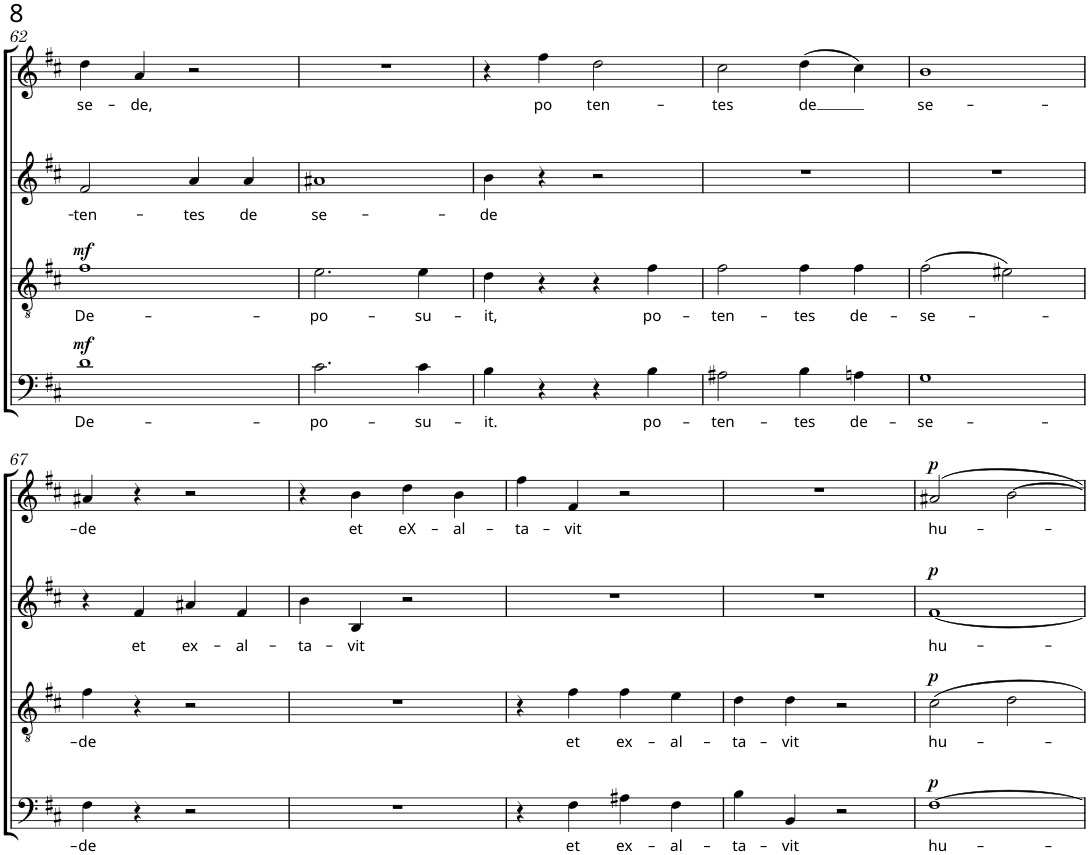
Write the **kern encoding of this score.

**kern	**text	**dynam	**kern	**text	**dynam	**kern	**text	**dynam	**kern	**text	**dynam
*part4	*part4	*part4	*part3	*part3	*part3	*part2	*part2	*part2	*part1	*part1	*part1
*staff4	*staff4	*staff4	*staff3	*staff3	*staff3	*staff2	*staff2	*staff2	*staff1	*staff1	*staff1
*I"Bass	*	*	*I"Tenor	*	*	*I"Alto	*	*	*I"Soprano	*	*
!!LO:PB:g=z
*clefF4	*	*	*clefGv2	*	*	*clefG2	*	*	*clefG2	*	*
*k[f#c#]	*	*	*k[f#c#]	*	*	*k[f#c#]	*	*	*k[f#c#]	*	*
*M4/4	*	*	*M4/4	*	*	*M4/4	*	*	*M4/4	*	*
*met(c)	*	*	*met(c)	*	*	*met(c)	*	*	*met(c)	*	*
=62	=62	=62	=62	=62	=62	=62	=62	=62	=62	=62	=62
!	!LO:LY:b	!LO:DY:a	!	!LO:LY:b	!LO:DY:a	!	!LO:LY:b	!	!	!LO:LY:b	!
1d	De-	mf	1f#	De-	mf	2f#/	-ten-	.	4dd\	se-	.
!	!	!	!	!	!	!	!	!	!	!LO:LY:b	!
.	.	.	.	.	.	.	.	.	4a/	-de,	.
!	!	!	!	!	!	!	!LO:LY:b	!	!	!	!
.	.	.	.	.	.	4a/	-tes	.	2r	.	.
!	!	!	!	!	!	!	!LO:LY:b	!	!	!	!
.	.	.	.	.	.	4a/	de	.	.	.	.
=63	=63	=63	=63	=63	=63	=63	=63	=63	=63	=63	=63
!	!LO:LY:b	!	!	!LO:LY:b	!	!	!LO:LY:b	!	!	!	!
2.c#\	-po-	.	2.e\	-po-	.	1a#X	se-	.	1r	.	.
!	!LO:LY:b	!	!	!LO:LY:b	!	!	!	!	!	!	!
4c#\	-su-	.	4e\	-su-	.	.	.	.	.	.	.
=64	=64	=64	=64	=64	=64	=64	=64	=64	=64	=64	=64
!	!LO:LY:b	!	!	!LO:LY:b	!	!	!LO:LY:b	!	!	!	!
4B\	-it.	.	4d\	-it,	.	4b\	-de	.	4r	.	.
!	!	!	!	!	!	!	!	!	!	!LO:LY:b	!
4r	.	.	4r	.	.	4r	.	.	4ff#\	po	.
!	!	!	!	!	!	!	!	!	!	!LO:LY:b	!
4r	.	.	4r	.	.	2r	.	.	2dd\	ten-	.
!	!LO:LY:b	!	!	!LO:LY:b	!	!	!	!	!	!	!
4B\	po-	.	4f#\	po-	.	.	.	.	.	.	.
=65	=65	=65	=65	=65	=65	=65	=65	=65	=65	=65	=65
!	!LO:LY:b	!	!	!LO:LY:b	!	!	!	!	!	!LO:LY:b	!
2A#X\	-ten-	.	2f#\	-ten-	.	1r	.	.	2cc#\	-tes	.
!	!LO:LY:b	!	!	!LO:LY:b	!	!	!	!	!	!LO:LY:b	!
4B\	-tes	.	4f#\	-tes	.	.	.	.	(4dd\	de	.
!	!LO:LY:b	!	!	!LO:LY:b	!	!	!	!	!	!	!
4An\	de-	.	4f#\	de-	.	.	.	.	4cc#\)	.	.
=66	=66	=66	=66	=66	=66	=66	=66	=66	=66	=66	=66
!	!LO:LY:b	!	!	!LO:LY:b	!	!	!	!	!	!LO:LY:b	!
1G	-se-	.	(2f#\	-se-	.	1r	.	.	1b	se-	.
.	.	.	2e#X\)	.	.	.	.	.	.	.	.
!!LO:LB:g=z
=67	=67	=67	=67	=67	=67	=67	=67	=67	=67	=67	=67
!	!LO:LY:b	!	!	!LO:LY:b	!	!	!	!	!	!LO:LY:b	!
4F#\	-de	.	4f#\	-de	.	4r	.	.	4a#X/	-de	.
!	!	!	!	!	!	!	!LO:LY:b	!	!	!	!
4r	.	.	4r	.	.	4f#/	et	.	4r	.	.
!	!	!	!	!	!	!	!LO:LY:b	!	!	!	!
2r	.	.	2r	.	.	4a#X/	ex-	.	2r	.	.
!	!	!	!	!	!	!	!LO:LY:b	!	!	!	!
.	.	.	.	.	.	4f#/	-al-	.	.	.	.
=68	=68	=68	=68	=68	=68	=68	=68	=68	=68	=68	=68
!	!	!	!	!	!	!	!LO:LY:b	!	!	!	!
1r	.	.	1r	.	.	4b\	-ta-	.	4r	.	.
!	!	!	!	!	!	!	!LO:LY:b	!	!	!LO:LY:b	!
.	.	.	.	.	.	4B/	-vit	.	4b\	et	.
!	!	!	!	!	!	!	!	!	!	!LO:LY:b	!
.	.	.	.	.	.	2r	.	.	4dd\	eX-	.
!	!	!	!	!	!	!	!	!	!	!LO:LY:b	!
.	.	.	.	.	.	.	.	.	4b\	-al-	.
=69	=69	=69	=69	=69	=69	=69	=69	=69	=69	=69	=69
!	!	!	!	!	!	!	!	!	!	!LO:LY:b	!
4r	.	.	4r	.	.	1r	.	.	4ff#\	-ta-	.
!	!LO:LY:b	!	!	!LO:LY:b	!	!	!	!	!	!LO:LY:b	!
4F#\	et	.	4f#\	et	.	.	.	.	4f#/	-vit	.
!	!LO:LY:b	!	!	!LO:LY:b	!	!	!	!	!	!	!
4A#X\	ex-	.	4f#\	ex-	.	.	.	.	2r	.	.
!	!LO:LY:b	!	!	!LO:LY:b	!	!	!	!	!	!	!
4F#\	-al-	.	4e\	-al-	.	.	.	.	.	.	.
=70	=70	=70	=70	=70	=70	=70	=70	=70	=70	=70	=70
!	!LO:LY:b	!	!	!LO:LY:b	!	!	!	!	!	!	!
4B\	-ta-	.	4d\	-ta-	.	1r	.	.	1r	.	.
!	!LO:LY:b	!	!	!LO:LY:b	!	!	!	!	!	!	!
4BB/	-vit	.	4d\	-vit	.	.	.	.	.	.	.
2r	.	.	2r	.	.	.	.	.	.	.	.
=71	=71	=71	=71	=71	=71	=71	=71	=71	=71	=71	=71
!	!LO:LY:b	!LO:DY:a	!	!LO:LY:b	!LO:DY:a	!	!LO:LY:b	!LO:DY:a	!	!LO:LY:b	!LO:DY:a
[1F#	hu-	p	2c#\	hu-	p	[1f#	hu-	p	2a#X/	hu-	p
.	.	.	2d\	.	.	.	.	.	[2b\	.	.
=	=	=	=	=	=	=	=	=	=	=	=
*-	*-	*-	*-	*-	*-	*-	*-	*-	*-	*-	*-
